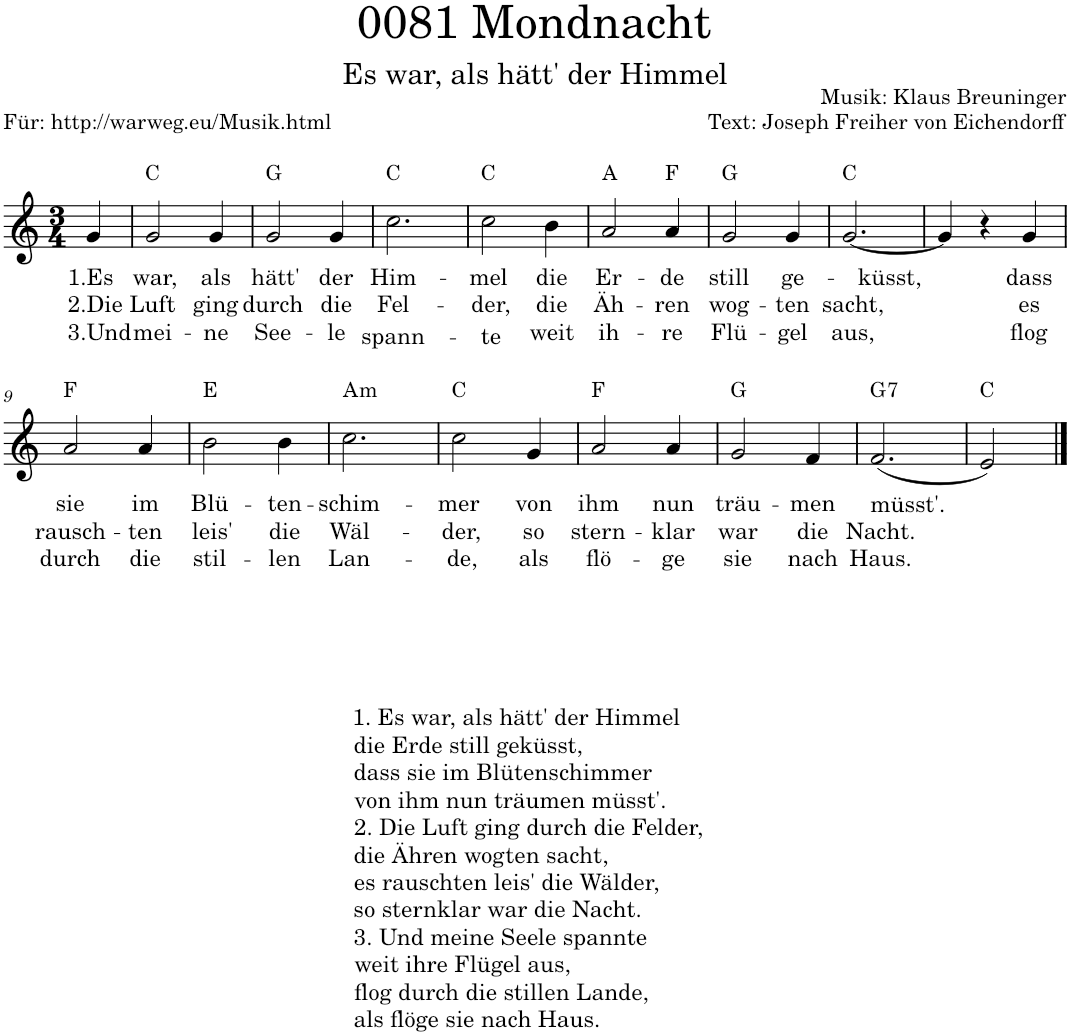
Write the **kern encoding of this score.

**kern	**text	**text	**text	**harte
*part1	*part1	*part1	*part1	*part1
*staff1	*staff1	*staff1	*staff1	*
*I"Stimme	*	*	*	*
*I'St.	*	*	*	*
*clefG2	*	*	*	*
*k[]	*	*	*	*
*M3/4	*	*	*	*
=	=	=	=	=
!	!LO:LY:b	!LO:LY:b	!LO:LY:b	!
4g/	1.Es	2.Die	3.Und	.
=1	=1	=1	=1	=1
!	!LO:LY:b	!LO:LY:b	!LO:LY:b	!
2g/	war,	Luft	mei-	C:maj
!	!LO:LY:b	!LO:LY:b	!LO:LY:b	!
4g/	als	ging	-ne	.
=2	=2	=2	=2	=2
!	!LO:LY:b	!LO:LY:b	!LO:LY:b	!
2g/	hätt'	durch	See-	G:maj
!	!LO:LY:b	!LO:LY:b	!LO:LY:b	!
4g/	der	die	-le	.
=3	=3	=3	=3	=3
!	!LO:LY:b	!LO:LY:b	!LO:LY:b	!
2.cc\	Him-	Fel-	spann-	C:maj
=4	=4	=4	=4	=4
!	!LO:LY:b	!LO:LY:b	!LO:LY:b	!
2cc\	-mel	-der,	-te	C:maj
!	!LO:LY:b	!LO:LY:b	!LO:LY:b	!
4b\	die	die	weit	.
=5	=5	=5	=5	=5
!	!LO:LY:b	!LO:LY:b	!LO:LY:b	!
2a/	Er-	Äh-	ih-	A:maj
!	!LO:LY:b	!LO:LY:b	!LO:LY:b	!
4a/	-de	-ren	-re	F:maj
=6	=6	=6	=6	=6
!	!LO:LY:b	!LO:LY:b	!LO:LY:b	!
2g/	still	wog-	Flü-	G:maj
!	!LO:LY:b	!LO:LY:b	!LO:LY:b	!
4g/	ge-	-ten	-gel	.
=7	=7	=7	=7	=7
!	!LO:LY:b	!LO:LY:b	!LO:LY:b	!
[2.g/	-küsst,	sacht,	aus,	C:maj
=8	=8	=8	=8	=8
4g/]	.	.	.	.
4r	.	.	.	.
!	!LO:LY:b	!LO:LY:b	!LO:LY:b	!
4g/	dass	es	flog	.
!!LO:LB:g=z
=9	=9	=9	=9	=9
!	!LO:LY:b	!LO:LY:b	!LO:LY:b	!
2a/	sie	rausch-	durch	F:maj
!	!LO:LY:b	!LO:LY:b	!LO:LY:b	!
4a/	im	-ten	die	.
=10	=10	=10	=10	=10
!	!LO:LY:b	!LO:LY:b	!LO:LY:b	!
2b\	Blü-	leis'	stil-	E:maj
!	!LO:LY:b	!LO:LY:b	!LO:LY:b	!
4b\	-ten-	die	-len	.
=11	=11	=11	=11	=11
!	!LO:LY:b	!LO:LY:b	!LO:LY:b	!LO:H:kt=m
2.cc\	-schim-	Wäl-	Lan-	A:min
=12	=12	=12	=12	=12
!	!LO:LY:b	!LO:LY:b	!LO:LY:b	!
2cc\	-mer	-der,	-de,	C:maj
!	!LO:LY:b	!LO:LY:b	!LO:LY:b	!
4g/	von	so	als	.
=13	=13	=13	=13	=13
!	!LO:LY:b	!LO:LY:b	!LO:LY:b	!
2a/	ihm	stern-	flö-	F:maj
!	!LO:LY:b	!LO:LY:b	!LO:LY:b	!
4a/	nun	-klar	-ge	.
=14	=14	=14	=14	=14
!	!LO:LY:b	!LO:LY:b	!LO:LY:b	!
2g/	träu-	war	sie	G:maj
!	!LO:LY:b	!LO:LY:b	!LO:LY:b	!
4f/	-men	die	nach	.
=15	=15	=15	=15	=15
!	!LO:LY:b	!LO:LY:b	!LO:LY:b	!LO:H:kt=7
(2.f/	müsst'.	Nacht.	Haus.	G:7
=16	=16	=16	=16	=16
!LO:TX:b:t=1. Es war, als hätt' der Himmel	!	!	!	!
!LO:TX:b:t=die Erde still geküsst,	!	!	!	!
!LO:TX:b:t=dass sie im Blütenschimmer	!	!	!	!
!LO:TX:b:t=von ihm nun träumen müsst'.	!	!	!	!
!LO:TX:b:t=2. Die Luft ging durch die Felder,	!	!	!	!
!LO:TX:b:t=die Ähren wogten sacht,	!	!	!	!
!LO:TX:b:t=es rauschten leis' die Wälder,	!	!	!	!
!LO:TX:b:t=so sternklar war die Nacht.	!	!	!	!
!LO:TX:b:t=3. Und meine Seele spannte	!	!	!	!
!LO:TX:b:t=weit ihre Flügel aus,	!	!	!	!
!LO:TX:b:t=flog durch die stillen Lande,	!	!	!	!
!LO:TX:b:t=als flöge sie nach Haus.	!	!	!	!
2e/)	.	.	.	C:maj
==	==	==	==	==
*-	*-	*-	*-	*-
